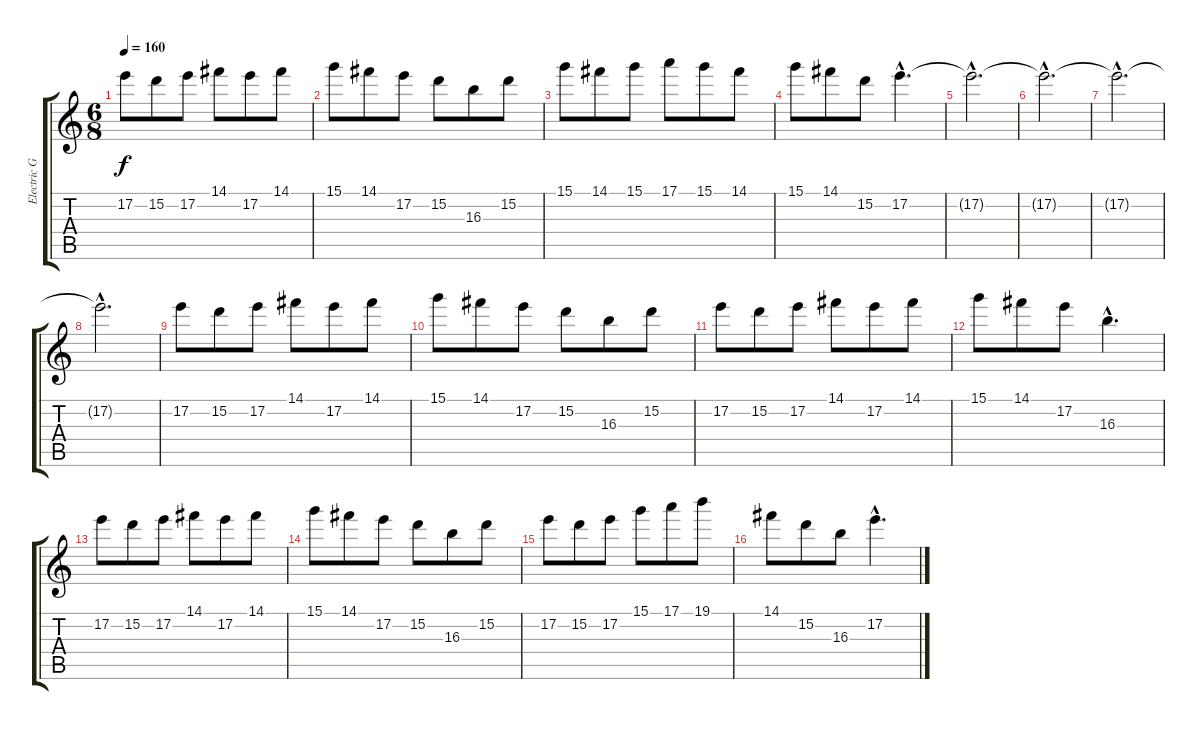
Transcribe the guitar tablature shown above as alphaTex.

\track ("Electric Guitar 1" "Electric G") {instrument distortionguitar}
\staff {score tabs}
\tuning (E4 B3 G3 D3 A2 E2) {hide}
\ts (6 8)
\tempo 160
\clef g2
\ks c
17.2.8{dy f} 15.2.8 17.2.8 14.1.8 17.2.8 14.1.8 |
15.1.8 14.1.8 17.2.8 15.2.8 16.3.8 15.2.8 |
15.1.8 14.1.8 15.1.8 17.1.8 15.1.8 14.1.8 |
15.1.8 14.1.8 15.2.8 17.2{hac}.4{d} |
17.2{hac t}.2{d} |
17.2{hac t}.2{d} |
17.2{hac t}.2{d} |
17.2{hac t}.2{d} |
17.2.8 15.2.8 17.2.8 14.1.8 17.2.8 14.1.8 |
15.1.8 14.1.8 17.2.8 15.2.8 16.3.8 15.2.8 |
17.2.8 15.2.8 17.2.8 14.1.8 17.2.8 14.1.8 |
15.1.8 14.1.8 17.2.8 16.3{hac}.4{d} |
17.2.8 15.2.8 17.2.8 14.1.8 17.2.8 14.1.8 |
15.1.8 14.1.8 17.2.8 15.2.8 16.3.8 15.2.8 |
17.2.8 15.2.8 17.2.8 15.1.8 17.1.8 19.1.8 |
14.1.8 15.2.8 16.3.8 17.2{hac}.4{d}
